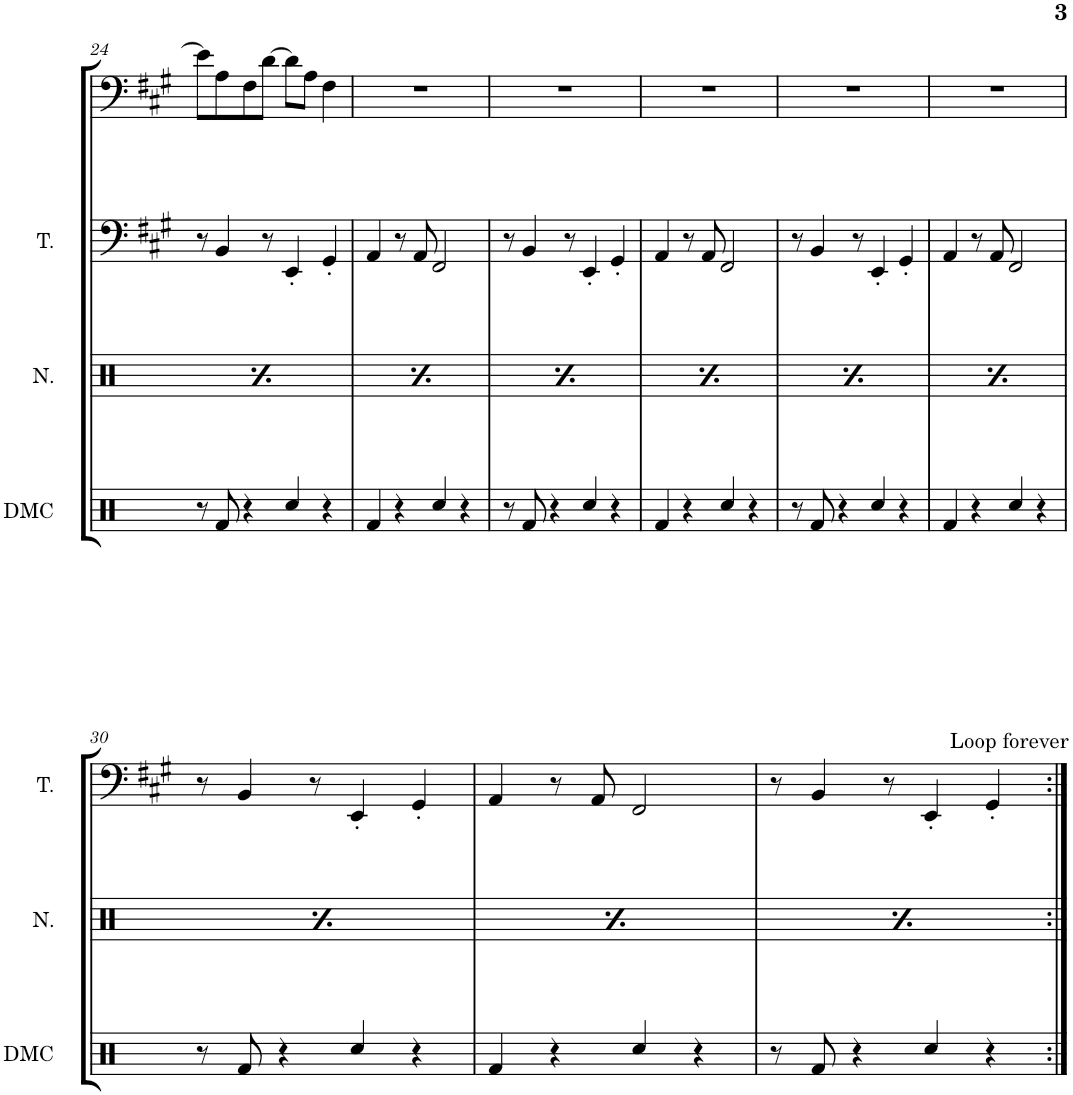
**kern	**kern	**kern	**kern	**kern	**kern
*part6	*part5	*part4	*part3	*part2	*part1
*staff6	*staff5	*staff4	*staff3	*staff2	*staff1
*I"DMC	*I"Noise	*I"Triangle	*I"Square Synthesizer	*I"Square Synthesizer	*I"Pulse
*I'DMC	*I'N.	*I'T.	*	*	*I'P.
!!LO:PB:g=z
*clefX	*clefX	*clefF4	*clefF4	*clefF4	*clefG2
*k[]	*k[]	*k[f#c#g#]	*k[f#c#g#]	*k[f#c#g#]	*k[f#c#g#]
*M4/4	*M4/4	*M4/4	*M4/4	*M4/4	*M4/4
*met(c)	*met(c)	*met(c)	*met(c)	*met(c)	*met(c)
=24	=24	=24	=24	=24	=24
8r	4r	8r	16e-\KL_	8e-\L]	1r
.	.	.	8e-\]	.	.
8Rf/	.	4BB/	.	8A\	.
.	.	.	8A\J	.	.
4r	8Rgg/L	.	.	8F#\	.
.	.	.	8F#\L	.	.
.	8Rgg/J	8r	.	[8d\J	.
.	.	.	[8d\J	.	.
4Rcc/	4r	4EE'/	.	8d\L]	.
.	.	.	8d\L]	.	.
.	.	.	.	8A\J	.
.	.	.	8A\J	.	.
4r	8Rgg/L	4GG#'/	.	4F#\	.
.	.	.	8.F#J	.	.
.	8Rgg/J	.	.	.	.
=25	=25	=25	=25	=25	=25
4Rf/	4r	4AA/	1r	1r	1r
4r	8Rgg/L	8r	.	.	.
.	8Rgg/J	8AA/	.	.	.
4Rcc/	4r	2FF#/	.	.	.
4r	8Rgg/L	.	.	.	.
.	8Rgg/J	.	.	.	.
=26	=26	=26	=26	=26	=26
8r	4r	8r	1r	1r	1r
8Rf/	.	4BB/	.	.	.
4r	8Rgg/L	.	.	.	.
.	8Rgg/J	8r	.	.	.
4Rcc/	4r	4EE'/	.	.	.
4r	8Rgg/L	4GG#'/	.	.	.
.	8Rgg/J	.	.	.	.
=27	=27	=27	=27	=27	=27
4Rf/	4r	4AA/	1r	1r	1r
4r	8Rgg/L	8r	.	.	.
.	8Rgg/J	8AA/	.	.	.
4Rcc/	4r	2FF#/	.	.	.
4r	8Rgg/L	.	.	.	.
.	8Rgg/J	.	.	.	.
=28	=28	=28	=28	=28	=28
8r	4r	8r	1r	1r	1r
8Rf/	.	4BB/	.	.	.
4r	8Rgg/L	.	.	.	.
.	8Rgg/J	8r	.	.	.
4Rcc/	4r	4EE'/	.	.	.
4r	8Rgg/L	4GG#'/	.	.	.
.	8Rgg/J	.	.	.	.
=29	=29	=29	=29	=29	=29
4Rf/	4r	4AA/	1r	1r	1r
4r	8Rgg/L	8r	.	.	.
.	8Rgg/J	8AA/	.	.	.
4Rcc/	4r	2FF#/	.	.	.
4r	8Rgg/L	.	.	.	.
.	8Rgg/J	.	.	.	.
!!LO:LB:g=z
=30	=30	=30	=30	=30	=30
8r	4r	8r	1r	1r	1r
8Rf/	.	4BB/	.	.	.
4r	8Rgg/L	.	.	.	.
.	8Rgg/J	8r	.	.	.
4Rcc/	4r	4EE'/	.	.	.
4r	8Rgg/L	4GG#'/	.	.	.
.	8Rgg/J	.	.	.	.
=31	=31	=31	=31	=31	=31
4Rf/	4r	4AA/	1r	1r	1r
4r	8Rgg/L	8r	.	.	.
.	8Rgg/J	8AA/	.	.	.
4Rcc/	4r	2FF#/	.	.	.
4r	8Rgg/L	.	.	.	.
.	8Rgg/J	.	.	.	.
=32	=32	=32	=32	=32	=32
*	*	*	*	*	*^
8r	4r	8r	1r	1r	1r	2ryy
8Rf/	.	4BB/	.	.	.	.
4r	8Rgg/L	.	.	.	.	.
.	8Rgg/J	8r	.	.	.	.
!	!	!	!	!	!	!LO:TX:a:t=Loop forever
4Rcc/	4r	4EE'/	.	.	.	2ryy
4r	8Rgg/L	4GG#'/	.	.	.	.
.	8Rgg/J	.	.	.	.	.
*	*	*	*	*	*v	*v
=:|!	=:|!	=:|!	=:|!	=:|!	=:|!
*-	*-	*-	*-	*-	*-
